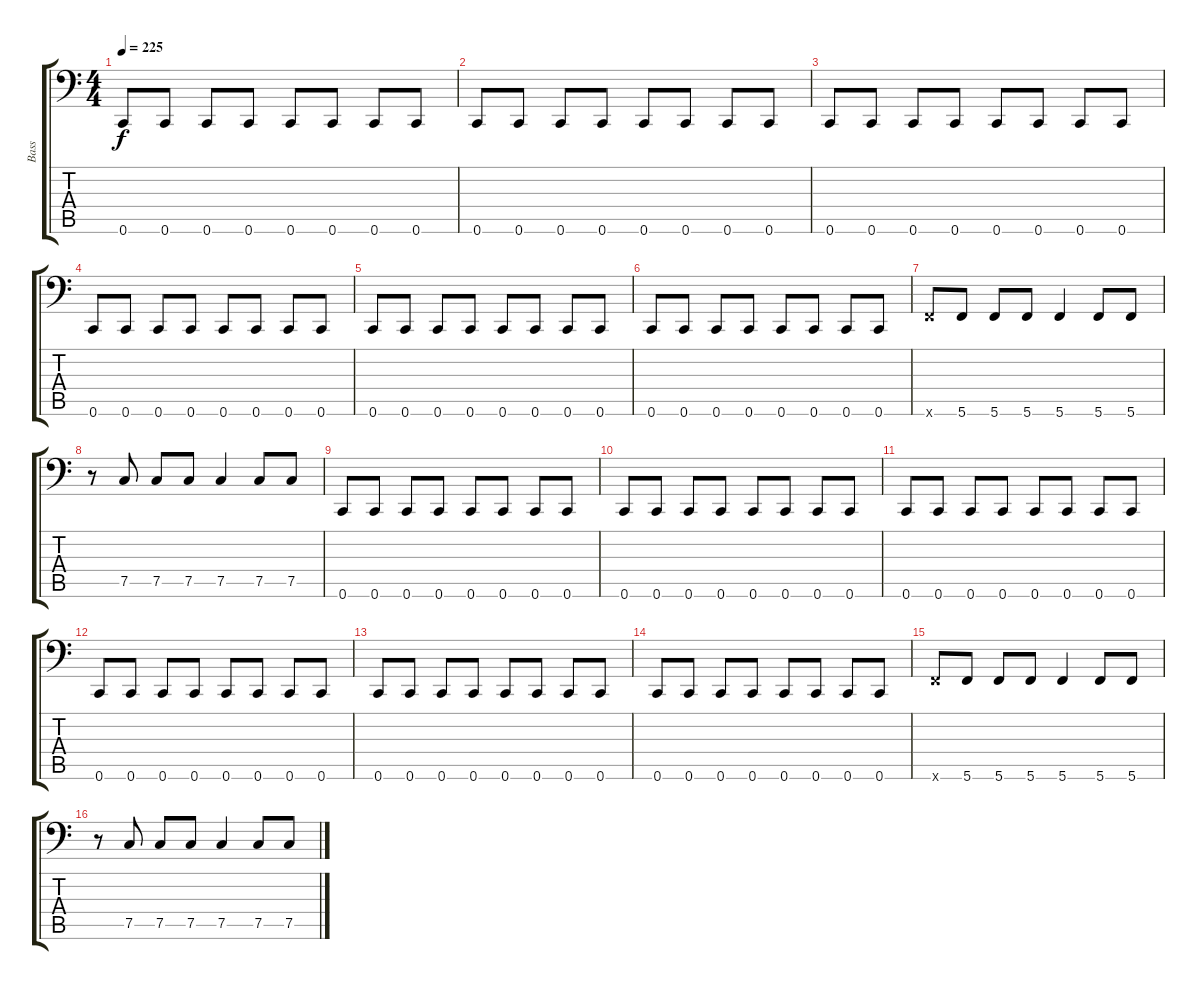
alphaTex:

\track ("Bass" "Bass") {instrument electricbassfinger}
\staff {score tabs}
\tuning (C3 G2 Eb2 Bb1 F1 C1) {hide}
\ts (4 4)
\tempo 225
\clef f4
\ks c
0.6.8{dy f} 0.6.8 0.6.8 0.6.8 0.6.8 0.6.8 0.6.8 0.6.8 |
0.6.8 0.6.8 0.6.8 0.6.8 0.6.8 0.6.8 0.6.8 0.6.8 |
0.6.8 0.6.8 0.6.8 0.6.8 0.6.8 0.6.8 0.6.8 0.6.8 |
0.6.8 0.6.8 0.6.8 0.6.8 0.6.8 0.6.8 0.6.8 0.6.8 |
0.6.8 0.6.8 0.6.8 0.6.8 0.6.8 0.6.8 0.6.8 0.6.8 |
0.6.8 0.6.8 0.6.8 0.6.8 0.6.8 0.6.8 0.6.8 0.6.8 |
5.6{x}.8 5.6.8 5.6.8 5.6.8 5.6.4 5.6.8 5.6.8 |
r.8 7.5.8 7.5.8 7.5.8 7.5.4 7.5.8 7.5.8 |
0.6.8 0.6.8 0.6.8 0.6.8 0.6.8 0.6.8 0.6.8 0.6.8 |
0.6.8 0.6.8 0.6.8 0.6.8 0.6.8 0.6.8 0.6.8 0.6.8 |
0.6.8 0.6.8 0.6.8 0.6.8 0.6.8 0.6.8 0.6.8 0.6.8 |
0.6.8 0.6.8 0.6.8 0.6.8 0.6.8 0.6.8 0.6.8 0.6.8 |
0.6.8 0.6.8 0.6.8 0.6.8 0.6.8 0.6.8 0.6.8 0.6.8 |
0.6.8 0.6.8 0.6.8 0.6.8 0.6.8 0.6.8 0.6.8 0.6.8 |
5.6{x}.8 5.6.8 5.6.8 5.6.8 5.6.4 5.6.8 5.6.8 |
r.8 7.5.8 7.5.8 7.5.8 7.5.4 7.5.8 7.5.8
